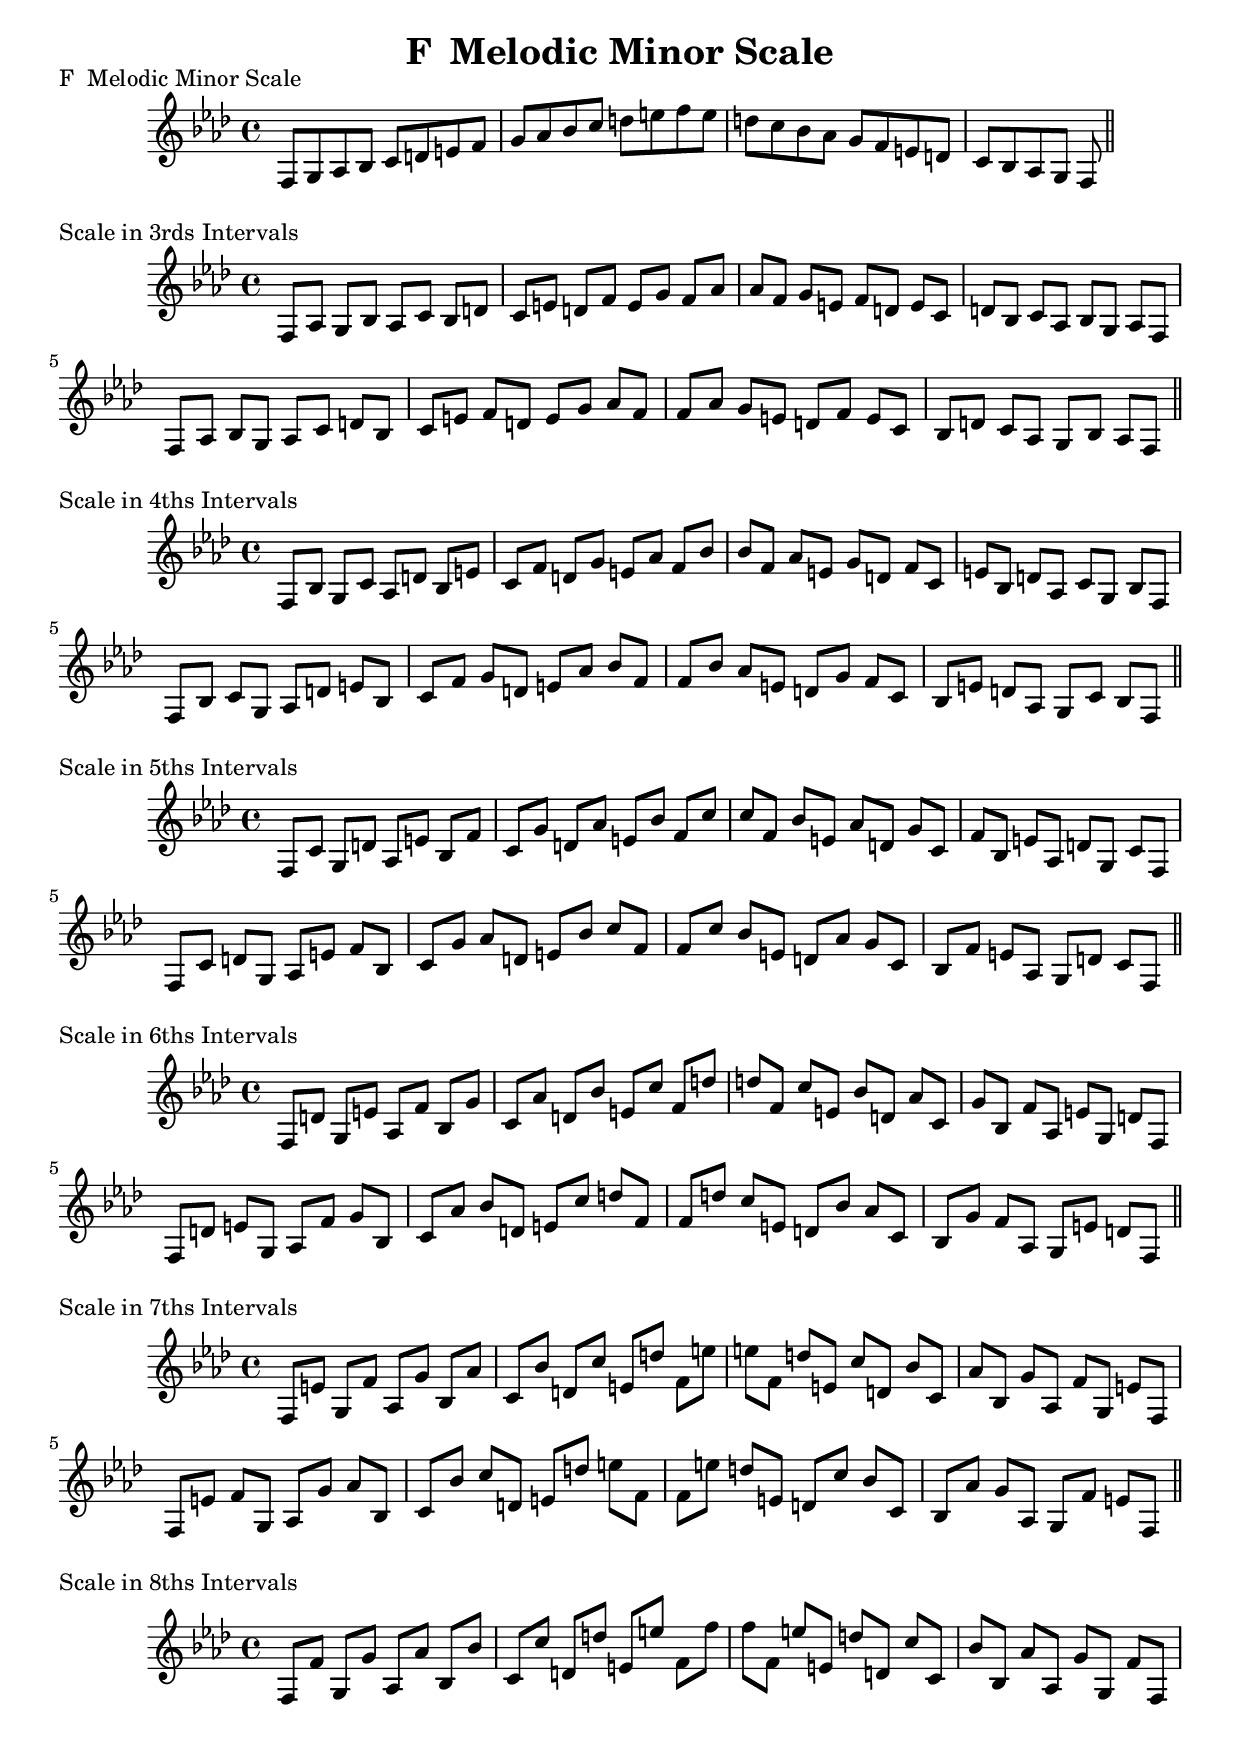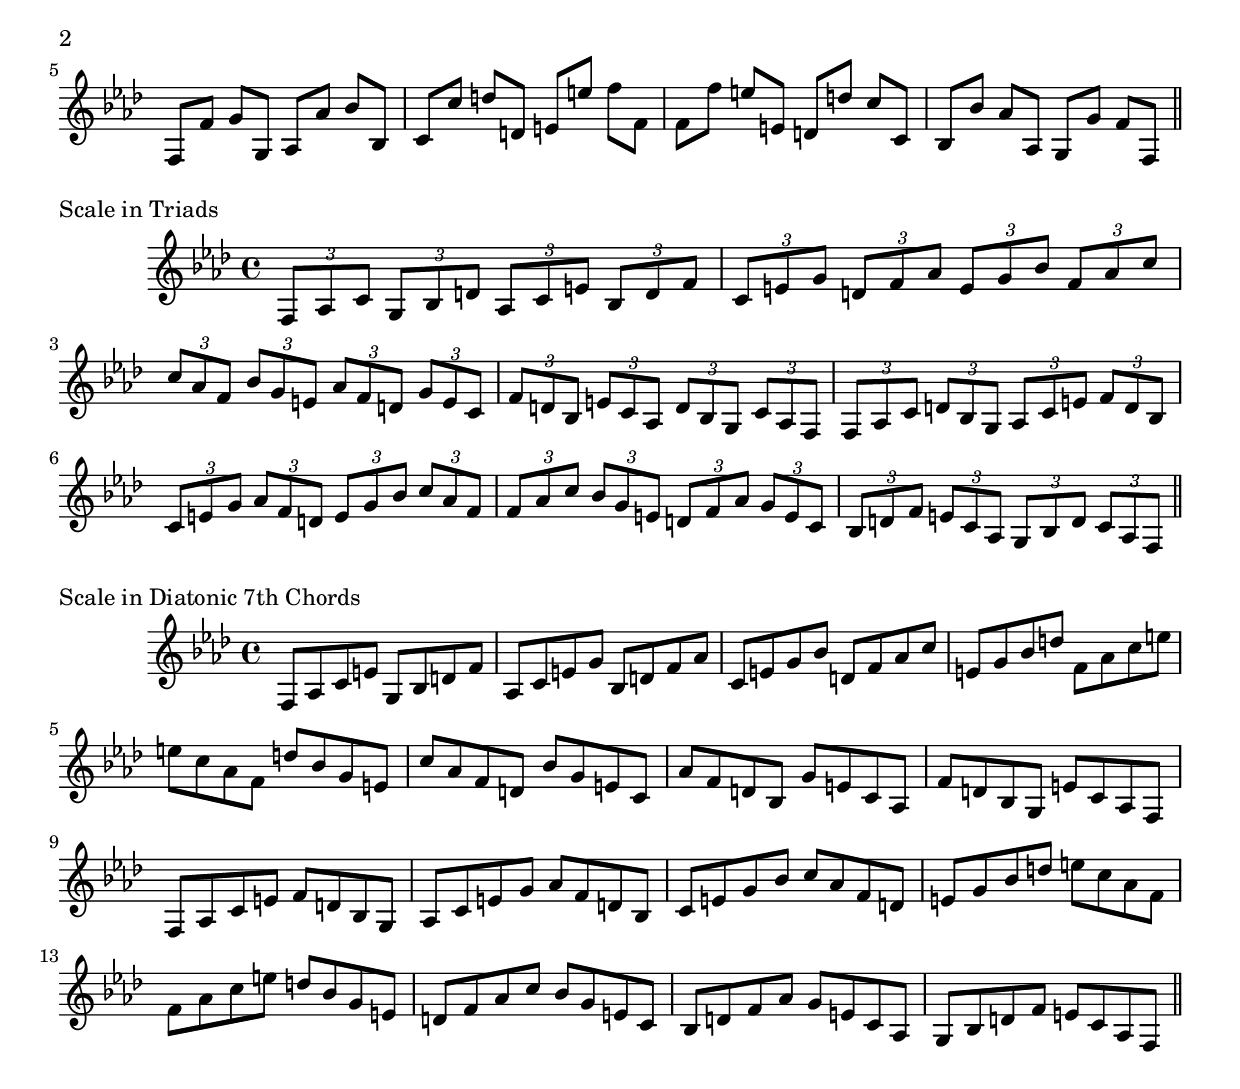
\version "2.18.2"

\include "scales.ly"

\header{
  title = \markup { "F" " Melodic Minor Scale" }
}

\score {
  \transpose c f
  \new Staff \relative c {
    \key c \minor
    \CMinorMelodicScale
    \bar "||"
  }
  \header{
    piece = \markup { "F" " Melodic Minor Scale" }
  }
}

\score {
  \transpose c f
  \new Staff \relative c {
    \key c \minor
    \set Timing.beamExceptions = #'()
    \set Timing.baseMoment = #'(ly:make-moment 1/4)
    \set Timing.beatStructure = #'(1 1 1 1)
    \CMinorMelodicScaleThirds
    \bar "||"
  }
  \header{
    piece = \markup { "Scale in 3rds Intervals" }
  }
}

\score {
  \transpose c f
  \new Staff \relative c {
    \key c \minor
    \set Timing.beamExceptions = #'()
    \set Timing.baseMoment = #'(ly:make-moment 1/4)
    \set Timing.beatStructure = #'(1 1 1 1)
    \CMinorMelodicScaleFourths
    \bar "||"
  }
  \header{
    piece = \markup { "Scale in 4ths Intervals" }
  }
}

\score {
  \transpose c f
  \new Staff \relative c {
    \key c \minor
    \set Timing.beamExceptions = #'()
    \set Timing.baseMoment = #'(ly:make-moment 1/4)
    \set Timing.beatStructure = #'(1 1 1 1)
    \CMinorMelodicScaleFifths
    \bar "||"
  }
  \header{
    piece = \markup { "Scale in 5ths Intervals" }
  }
}

\score {
  \transpose c f
  \new Staff \relative c {
    \key c \minor
    \set Timing.beamExceptions = #'()
    \set Timing.baseMoment = #'(ly:make-moment 1/4)
    \set Timing.beatStructure = #'(1 1 1 1)
    \CMinorMelodicScaleSixths
    \bar "||"
  }
  \header{
    piece = \markup { "Scale in 6ths Intervals" }
  }
}

\score {
  \transpose c f
  \new Staff \relative c {
    \key c \minor
    \set Timing.beamExceptions = #'()
    \set Timing.baseMoment = #'(ly:make-moment 1/4)
    \set Timing.beatStructure = #'(1 1 1 1)
    \CMinorMelodicScaleSevenths
    \bar "||"
  }
  \header{
    piece = \markup { "Scale in 7ths Intervals" }
  }
}

\score {
  \transpose c f
  \new Staff \relative c {
    \key c \minor
    \set Timing.beamExceptions = #'()
    \set Timing.baseMoment = #'(ly:make-moment 1/4)
    \set Timing.beatStructure = #'(1 1 1 1)
    \CMinorMelodicScaleEights
    \bar "||"
  }
  \header{
    piece = \markup { "Scale in 8ths Intervals" }
  }
}

\score {
  \transpose c f
  \new Staff \relative c {
    \key c \minor
    \CMinorMelodicScaleTriads
    \bar "||"
  }
  \header{
    piece = \markup { "Scale in Triads" }
  }
}

\score {
  \transpose c f
  \new Staff \relative c {
    \key c \minor
    \CMinorMelodicScaleChords
    \bar "||"
  }
  \header{
    piece = \markup { "Scale in Diatonic 7th Chords" }
  }
}